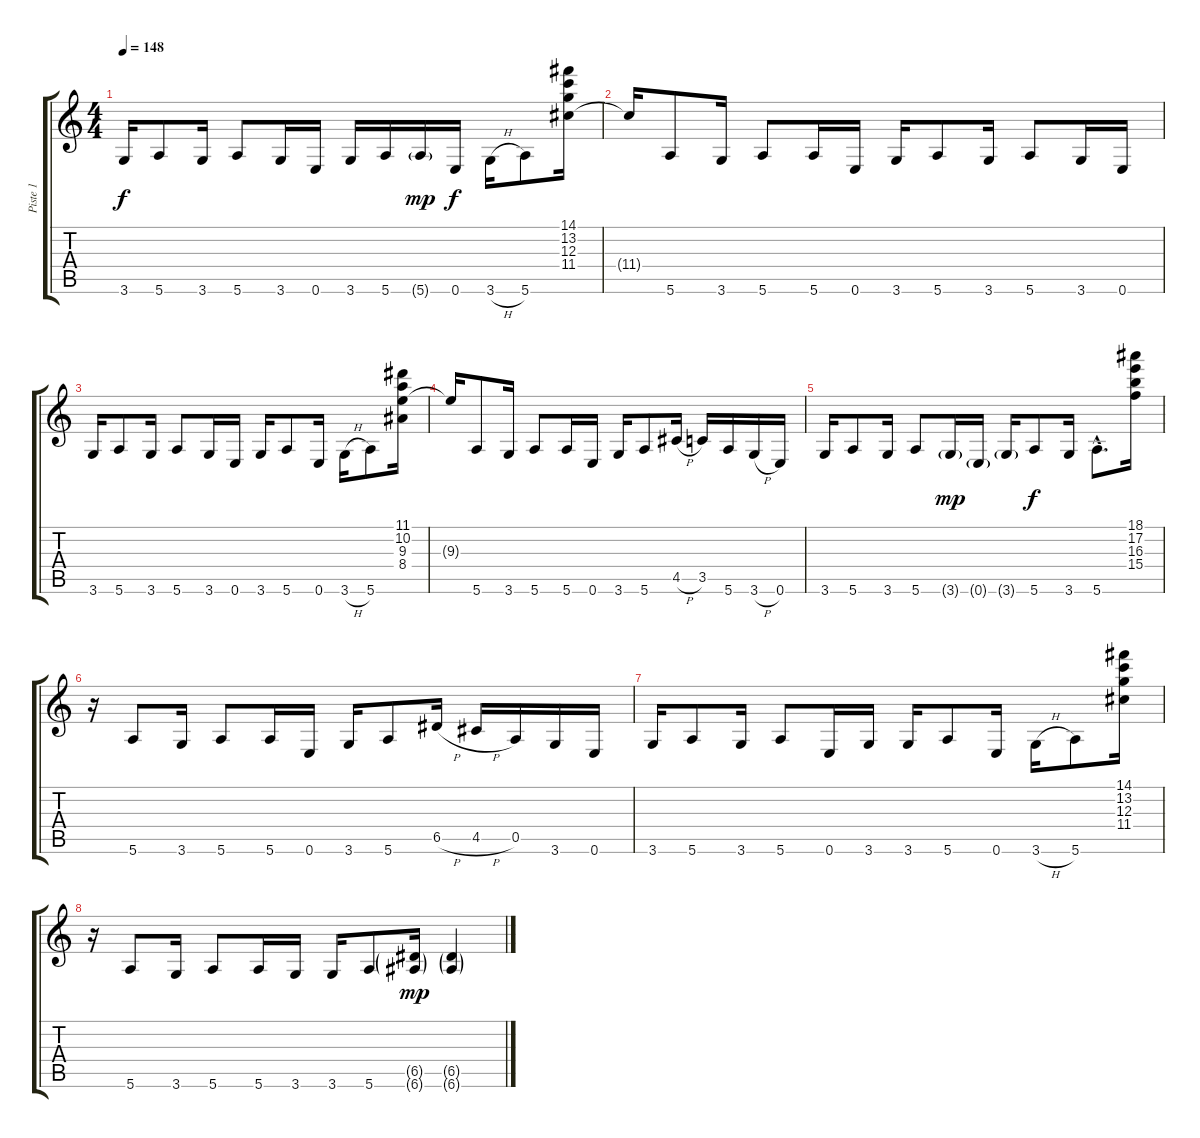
\track ("Piste 1" "Piste 1") {instrument distortionguitar}
\staff {score tabs}
\tuning (E4 B3 G3 D3 A2 E2) {hide}
\ts (4 4)
\tempo 148
\clef g2
\ks c
3.6.16{dy f instrument distortionguitar} 5.6.8 3.6.16 5.6.8 3.6.16 0.6.16 3.6.16 5.6.16 5.6{g}.16{dy mp} 0.6.16{dy f} 3.6{h}.16 5.6.8 (14.1 13.2 12.3 11.4).16 |
11.4{t}.16 5.6.8 3.6.16 5.6.8 5.6.16 0.6.16 3.6.16 5.6.8 3.6.16 5.6.8 3.6.16 0.6.16 |
3.6.16 5.6.8 3.6.16 5.6.8 3.6.16 0.6.16 3.6.16 5.6.8 0.6.16 3.6{h}.16 5.6.8 (11.1 10.2 9.3 8.4).16 |
9.3{t}.16 5.6.8 3.6.16 5.6.8 5.6.16 0.6.16 3.6.16 5.6.8 4.5{h}.16 3.5.16 5.6.16 3.6{h}.16 0.6.16 |
3.6.16 5.6.8 3.6.16 5.6.8 3.6{g}.16{dy mp} 0.6{g}.16 3.6{g}.16 5.6.8{dy f} 3.6.16 5.6{hac}.8{d} (18.1 17.2 16.3 15.4).16 |
r.16 5.6.8 3.6.16 5.6.8 5.6.16 0.6.16 3.6.16 5.6.8 6.5{h}.16 4.5{h}.16 0.5.16 3.6.16 0.6.16 |
3.6.16 5.6.8 3.6.16 5.6.8 0.6.16 3.6.16 3.6.16 5.6.8 0.6.16 3.6{h}.16 5.6.8 (14.1 13.2 12.3 11.4).16 |
r.16 5.6.8 3.6.16 5.6.8 5.6.16 3.6.16 3.6.16 5.6.8 (6.5{g} 6.6{g}).16{dy mp} (6.5{g} 6.6{ss g}).4
